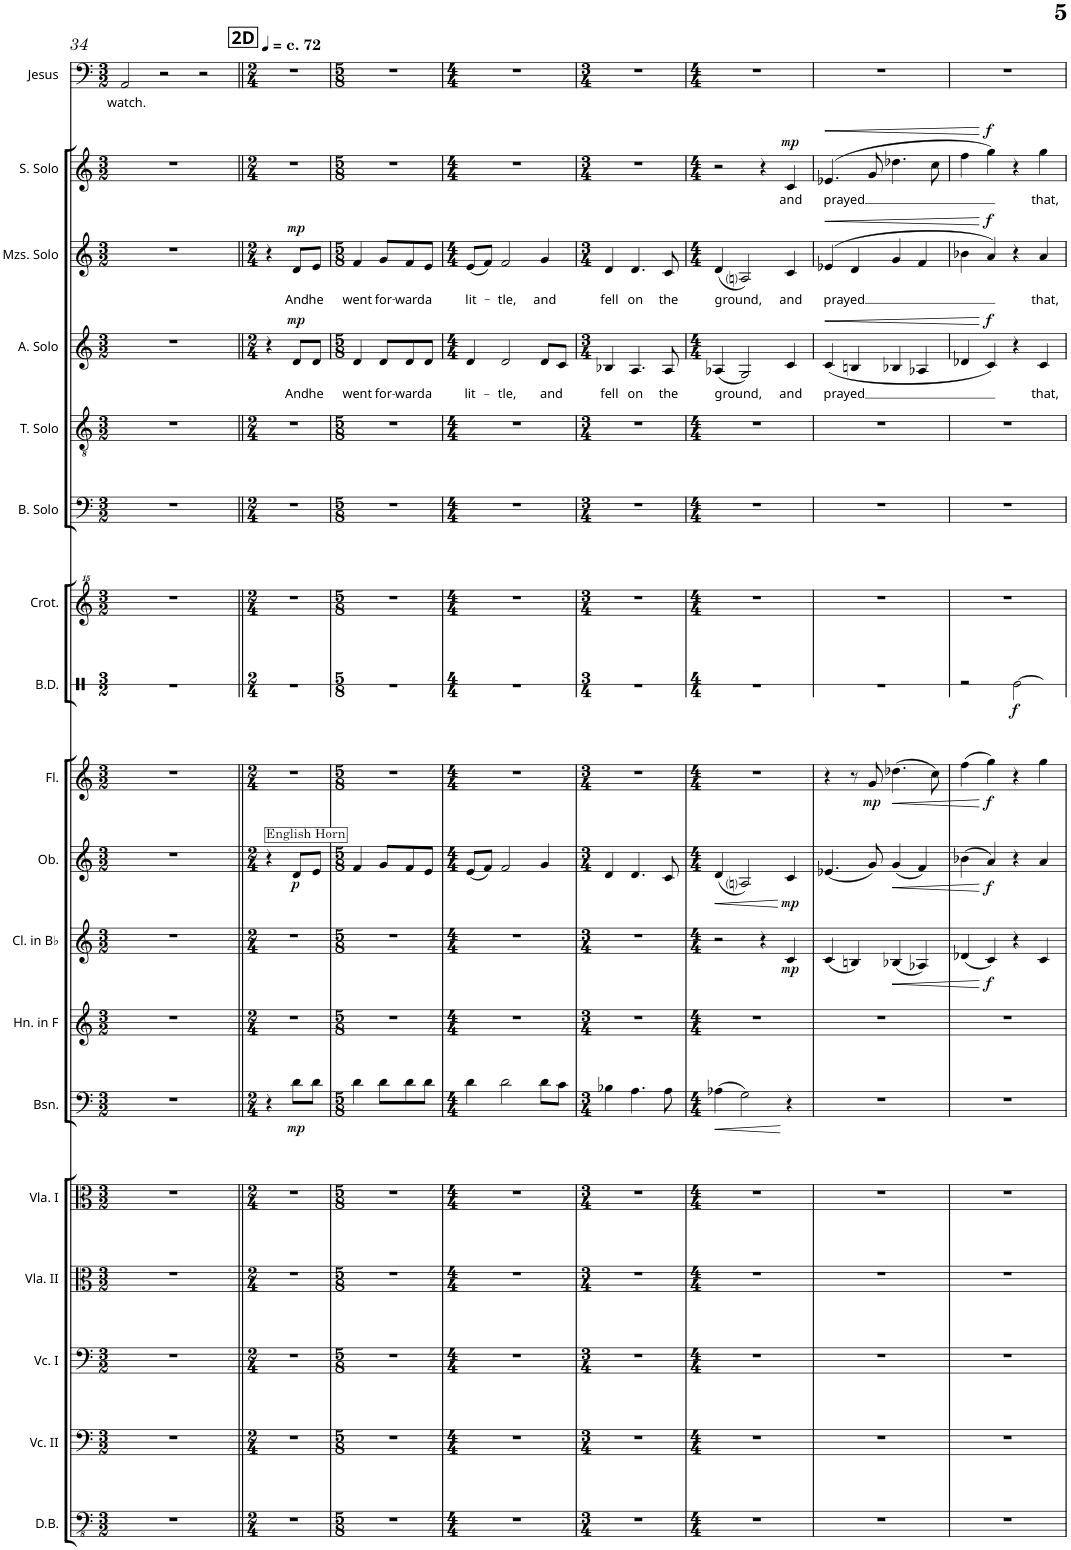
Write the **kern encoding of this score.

**kern	**kern	**kern	**kern	**kern	**kern	**dynam	**kern	**kern	**dynam	**kern	**dynam	**kern	**dynam	**kern	**dynam	**kern	**kern	**kern	**kern	**text	**dynam	**kern	**text	**dynam	**kern	**text	**dynam	**kern	**text
*part18	*part17	*part16	*part15	*part14	*part13	*part13	*part12	*part11	*part11	*part10	*part10	*part9	*part9	*part8	*part8	*part7	*part6	*part5	*part4	*part4	*part4	*part3	*part3	*part3	*part2	*part2	*part2	*part1	*part1
*staff18	*staff17	*staff16	*staff15	*staff14	*staff13	*staff13	*staff12	*staff11	*staff11	*staff10	*staff10	*staff9	*staff9	*staff8	*staff8	*staff7	*staff6	*staff5	*staff4	*staff4	*staff4	*staff3	*staff3	*staff3	*staff2	*staff2	*staff2	*staff1	*staff1
*I"Double Bass	*I"Violoncello II	*I"Violoncello I	*I"Viola II	*I"Viola I	*I"Bassoon	*	*I"Horn in F	*I"Clarinet in Bb	*	*I"Oboe	*	*I"Flute	*	*I"Bass Drum	*	*I"Crotales	*I"Bass Solo	*I"Tenor Solo	*I"Alto Solo	*	*	*I"Mezzo-soprano Solo	*	*	*I"Soprano Solo	*	*	*I"Jesus (Baritone Solo)	*
*I'D.B.	*I'Vc. II	*I'Vc. I	*I'Vla. II	*I'Vla. I	*I'Bsn.	*	*I'Hn. in F	*I'Cl. in Bb	*	*I'Ob.	*	*I'Fl.	*	*I'B.D.	*	*I'Crot.	*I'B. Solo	*I'T. Solo	*I'A. Solo	*	*	*I'Mzs. Solo	*	*	*I'S. Solo	*	*	*I'Jesus	*
!!LO:PB:g=z
*clefFv4	*clefF4	*clefF4	*clefC3	*clefC3	*clefF4	*	*clefG2	*clefG2	*	*clefG2	*	*clefG2	*	*clefX	*	*clefG^^2	*clefF4	*clefGv2	*clefG2	*	*	*clefG2	*	*	*clefG2	*	*	*clefF4	*
*Trd7c12	*	*	*	*	*	*	*Trd4c7	*Trd1c2	*	*	*	*	*	*	*	*	*	*	*	*	*	*	*	*	*	*	*	*	*
*k[]	*k[]	*k[]	*k[]	*k[]	*k[]	*	*k[]	*k[]	*	*k[]	*	*k[]	*	*k[]	*	*k[]	*k[]	*k[]	*k[]	*	*	*k[]	*	*	*k[]	*	*	*k[]	*
*M3/2	*M3/2	*M3/2	*M3/2	*M3/2	*M3/2	*	*M3/2	*M3/2	*	*M3/2	*	*M3/2	*	*M3/2	*	*M3/2	*M3/2	*M3/2	*M3/2	*	*	*M3/2	*	*	*M3/2	*	*	*M3/2	*
=34	=34	=34	=34	=34	=34	=34	=34	=34	=34	=34	=34	=34	=34	=34	=34	=34	=34	=34	=34	=34	=34	=34	=34	=34	=34	=34	=34	=34	=34
!	!	!	!	!	!	!	!	!	!	!	!	!	!	!	!	!	!	!	!	!	!	!	!	!	!	!	!	!	!LO:LY:b
1.r	1.r	1.r	1.r	1.r	1.r	.	1.r	1.r	.	1.r	.	1.r	.	1.r	.	1.r	1.r	1.r	1.r	.	.	1.r	.	.	1.r	.	.	2AA/	watch.
.	.	.	.	.	.	.	.	.	.	.	.	.	.	.	.	.	.	.	.	.	.	.	.	.	.	.	.	2r	.
.	.	.	.	.	.	.	.	.	.	.	.	.	.	.	.	.	.	.	.	.	.	.	.	.	.	.	.	2r	.
=35||	=35||	=35||	=35||	=35||	=35||	=35||	=35||	=35||	=35||	=35||	=35||	=35||	=35||	=35||	=35||	=35||	=35||	=35||	=35||	=35||	=35||	=35||	=35||	=35||	=35||	=35||	=35||	=35||	=35||
!!LO:REH:place=s1:a:B:cj:fs=14:t=2D
*	*	*	*	*	*	*	*	*	*	*k[]	*	*	*	*	*	*	*	*	*	*	*	*	*	*	*	*	*	*	*
*M2/4	*M2/4	*M2/4	*M2/4	*M2/4	*M2/4	*	*M2/4	*M2/4	*	*M2/4	*	*M2/4	*	*M2/4	*	*M2/4	*M2/4	*M2/4	*M2/4	*	*	*M2/4	*	*	*M2/4	*	*	*M2/4	*
!	!	!	!	!	!	!	!	!	!	!	!	!	!	!	!	!	!	!	!	!	!	!	!	!	!	!	!	!LO:TX:a:B:t=c. 72	!
!	!	!	!	!	!	!	!	!	!	!LO:TX:a:t=English Horn	!	!	!	!	!	!	!	!	!	!	!	!	!	!	!	!	!	!	!
2r	2r	2r	2r	2r	4r	.	2r	2r	.	4r	.	2r	.	2r	.	2r	2r	2r	4r	.	.	4r	.	.	2r	.	.	2r	.
!	!	!	!	!	!	!LO:DY:b	!	!	!	!	!LO:DY:b	!	!	!	!	!	!	!	!	!LO:LY:b	!LO:DY:a	!	!LO:LY:b	!LO:DY:a	!	!	!	!	!
.	.	.	.	.	8d\L	mp	.	.	.	8d/L	p	.	.	.	.	.	.	.	8d/L	And	mp	8d/L	And	mp	.	.	.	.	.
!	!	!	!	!	!	!	!	!	!	!	!	!	!	!	!	!	!	!	!	!LO:LY:b	!	!	!LO:LY:b	!	!	!	!	!	!
.	.	.	.	.	8d\J	.	.	.	.	8e/J	.	.	.	.	.	.	.	.	8d/J	he	.	8e/J	he	.	.	.	.	.	.
=36	=36	=36	=36	=36	=36	=36	=36	=36	=36	=36	=36	=36	=36	=36	=36	=36	=36	=36	=36	=36	=36	=36	=36	=36	=36	=36	=36	=36	=36
*M5/8	*M5/8	*M5/8	*M5/8	*M5/8	*M5/8	*	*M5/8	*M5/8	*	*M5/8	*	*M5/8	*	*M5/8	*	*M5/8	*M5/8	*M5/8	*M5/8	*	*	*M5/8	*	*	*M5/8	*	*	*M5/8	*
!	!	!	!	!	!	!	!	!	!	!	!	!	!	!	!	!	!	!	!	!LO:LY:b	!	!	!LO:LY:b	!	!	!	!	!	!
8%5r	8%5r	8%5r	8%5r	8%5r	4d\	.	8%5r	8%5r	.	4f/	.	8%5r	.	8%5r	.	8%5r	8%5r	8%5r	4d/	went	.	4f/	went	.	8%5r	.	.	8%5r	.
!	!	!	!	!	!	!	!	!	!	!	!	!	!	!	!	!	!	!	!	!LO:LY:b	!	!	!LO:LY:b	!	!	!	!	!	!
.	.	.	.	.	8d\L	.	.	.	.	8g/L	.	.	.	.	.	.	.	.	8d/L	for-	.	8g/L	for-	.	.	.	.	.	.
!	!	!	!	!	!	!	!	!	!	!	!	!	!	!	!	!	!	!	!	!LO:LY:b	!	!	!LO:LY:b	!	!	!	!	!	!
.	.	.	.	.	8d\	.	.	.	.	8f/	.	.	.	.	.	.	.	.	8d/	-ward	.	8f/	-ward	.	.	.	.	.	.
!	!	!	!	!	!	!	!	!	!	!	!	!	!	!	!	!	!	!	!	!LO:LY:b	!	!	!LO:LY:b	!	!	!	!	!	!
.	.	.	.	.	8d\J	.	.	.	.	8e/J	.	.	.	.	.	.	.	.	8d/J	a	.	8e/J	a	.	.	.	.	.	.
=37	=37	=37	=37	=37	=37	=37	=37	=37	=37	=37	=37	=37	=37	=37	=37	=37	=37	=37	=37	=37	=37	=37	=37	=37	=37	=37	=37	=37	=37
*M4/4	*M4/4	*M4/4	*M4/4	*M4/4	*M4/4	*	*M4/4	*M4/4	*	*M4/4	*	*M4/4	*	*M4/4	*	*M4/4	*M4/4	*M4/4	*M4/4	*	*	*M4/4	*	*	*M4/4	*	*	*M4/4	*
!	!	!	!	!	!	!	!	!	!	!	!	!	!	!	!	!	!	!	!	!LO:LY:b	!	!	!LO:LY:b	!	!	!	!	!	!
1r	1r	1r	1r	1r	4d\	.	1r	1r	.	(8e/L	.	1r	.	1r	.	1r	1r	1r	4d/	lit-	.	(8e/L	lit-	.	1r	.	.	1r	.
.	.	.	.	.	.	.	.	.	.	8f/J)	.	.	.	.	.	.	.	.	.	.	.	8f/J)	.	.	.	.	.	.	.
!	!	!	!	!	!	!	!	!	!	!	!	!	!	!	!	!	!	!	!	!LO:LY:b	!	!	!LO:LY:b	!	!	!	!	!	!
.	.	.	.	.	2d\	.	.	.	.	2f/	.	.	.	.	.	.	.	.	2d/	-tle,	.	2f/	-tle,	.	.	.	.	.	.
!	!	!	!	!	!	!	!	!	!	!	!	!	!	!	!	!	!	!	!	!LO:LY:b	!	!	!LO:LY:b	!	!	!	!	!	!
.	.	.	.	.	8d\L	.	.	.	.	4g/	.	.	.	.	.	.	.	.	8d/L	and	.	4g/	and	.	.	.	.	.	.
.	.	.	.	.	8c\J	.	.	.	.	.	.	.	.	.	.	.	.	.	8c/J	.	.	.	.	.	.	.	.	.	.
=38	=38	=38	=38	=38	=38	=38	=38	=38	=38	=38	=38	=38	=38	=38	=38	=38	=38	=38	=38	=38	=38	=38	=38	=38	=38	=38	=38	=38	=38
*M3/4	*M3/4	*M3/4	*M3/4	*M3/4	*M3/4	*	*M3/4	*M3/4	*	*M3/4	*	*M3/4	*	*M3/4	*	*M3/4	*M3/4	*M3/4	*M3/4	*	*	*M3/4	*	*	*M3/4	*	*	*M3/4	*
!	!	!	!	!	!	!	!	!	!	!	!	!	!	!	!	!	!	!	!	!LO:LY:b	!	!	!LO:LY:b	!	!	!	!	!	!
2.r	2.r	2.r	2.r	2.r	4B-X\	.	2.r	2.r	.	4d/	.	2.r	.	2.r	.	2.r	2.r	2.r	4B-X/	fell	.	4d/	fell	.	2.r	.	.	2.r	.
!	!	!	!	!	!	!	!	!	!	!	!	!	!	!	!	!	!	!	!	!LO:LY:b	!	!	!LO:LY:b	!	!	!	!	!	!
.	.	.	.	.	4.A\	.	.	.	.	4.d/	.	.	.	.	.	.	.	.	4.A/	on	.	4.d/	on	.	.	.	.	.	.
!	!	!	!	!	!	!	!	!	!	!	!	!	!	!	!	!	!	!	!	!LO:LY:b	!	!	!LO:LY:b	!	!	!	!	!	!
.	.	.	.	.	8A\	.	.	.	.	8c/	.	.	.	.	.	.	.	.	8A/	the	.	8c/	the	.	.	.	.	.	.
=39	=39	=39	=39	=39	=39	=39	=39	=39	=39	=39	=39	=39	=39	=39	=39	=39	=39	=39	=39	=39	=39	=39	=39	=39	=39	=39	=39	=39	=39
*M4/4	*M4/4	*M4/4	*M4/4	*M4/4	*M4/4	*	*M4/4	*M4/4	*	*M4/4	*	*M4/4	*	*M4/4	*	*M4/4	*M4/4	*M4/4	*M4/4	*	*	*M4/4	*	*	*M4/4	*	*	*M4/4	*
!	!	!	!	!	!	!LO:HP:b	!	!	!	!	!LO:HP:b	!	!	!	!	!	!	!	!	!LO:LY:b	!	!	!LO:LY:b	!	!	!	!	!	!
1r	1r	1r	1r	1r	(4A-X\	<	1r	2r	.	(4d/	<	1r	.	1r	.	1r	1r	1r	(4A-X/	ground,	.	(4d/	ground,	.	2r	.	.	1r	.
.	.	.	.	.	2G\)	.	.	.	.	2Ani/)	.	.	.	.	.	.	.	.	2G/)	.	.	2Ani/)	.	.	.	.	.	.	.
.	.	.	.	.	.	.	.	4r	.	.	.	.	.	.	.	.	.	.	.	.	.	.	.	.	4r	.	.	.	.
!	!	!	!	!	!	!	!	!	!LO:DY:b	!	!LO:DY:n=1:b	!	!	!	!	!	!	!	!	!LO:LY:b	!	!	!LO:LY:b	!	!	!LO:LY:b	!LO:DY:a	!	!
.	.	.	.	.	4r	[	.	4c/	mp	4c/	[ mp	.	.	.	.	.	.	.	4c/	and	.	4c/	and	.	4c/	and	mp	.	.
=40	=40	=40	=40	=40	=40	=40	=40	=40	=40	=40	=40	=40	=40	=40	=40	=40	=40	=40	=40	=40	=40	=40	=40	=40	=40	=40	=40	=40	=40
!	!	!	!	!	!	!	!	!	!	!	!	!	!	!	!	!	!	!	!	!LO:LY:b	!LO:HP:b	!	!LO:LY:b	!LO:HP:b	!	!LO:LY:b	!LO:HP:b	!	!
1r	1r	1r	1r	1r	1r	.	1r	(4c/	.	(4.e-X/	.	4r	.	1r	.	1r	1r	1r	(4c/	prayed	<	(4e-X/	prayed	<	(4.e-X/	prayed	<	1r	.
.	.	.	.	.	.	.	.	4Bn/)	.	.	.	8r	.	.	.	.	.	.	4Bn/	.	.	4d/	.	.	.	.	.	.	.
!	!	!	!	!	!	!	!	!	!	!	!	!	!LO:DY:b	!	!	!	!	!	!	!	!	!	!	!	!	!	!	!	!
.	.	.	.	.	.	.	.	.	.	8g/)	.	8g/	mp	.	.	.	.	.	.	.	.	.	.	.	8g/	.	.	.	.
!	!	!	!	!	!	!	!	!	!LO:HP:b	!	!LO:HP:b	!	!LO:HP:b	!	!	!	!	!	!	!	!	!	!	!	!	!	!	!	!
.	.	.	.	.	.	.	.	(4B-X/	<	(4g/	<	(4.dd-X\	<	.	.	.	.	.	4B-X/	.	.	4g/	.	.	4.dd-X\	.	.	.	.
.	.	.	.	.	.	.	.	4A-X/)	.	4f/)	.	.	.	.	.	.	.	.	4A-X/	.	.	4f/	.	.	.	.	.	.	.
.	.	.	.	.	.	.	.	.	.	.	.	8cc\)	.	.	.	.	.	.	.	.	.	.	.	.	8cc\	.	.	.	.
=41	=41	=41	=41	=41	=41	=41	=41	=41	=41	=41	=41	=41	=41	=41	=41	=41	=41	=41	=41	=41	=41	=41	=41	=41	=41	=41	=41	=41	=41
1r	1r	1r	1r	1r	1r	.	1r	(4d-X/	.	(4b-X\	.	(4ff\	.	2r	.	1r	1r	1r	4d-X/	.	.	4b-X\	.	.	4ff\	.	.	1r	.
!	!	!	!	!	!	!	!	!	!LO:DY:n=1:b	!	!LO:DY:n=1:b	!	!LO:DY:n=1:b	!	!	!	!	!	!	!	!LO:DY:n=1:a	!	!	!LO:DY:n=1:a	!	!	!LO:DY:n=1:a	!	!
.	.	.	.	.	.	.	.	4c/)	[ f	4a/)	[ f	4gg\)	[ f	.	.	.	.	.	4c/)	.	[ f	4a/)	.	[ f	4gg\)	.	[ f	.	.
!	!	!	!	!	!	!	!	!	!	!	!	!	!	!LO:N:head=open	!LO:DY:b	!	!	!	!	!	!	!	!	!	!	!	!	!	!
.	.	.	.	.	.	.	.	4r	.	4r	.	4r	.	[4Re\	f	.	.	.	4r	.	.	4r	.	.	4r	.	.	.	.
!	!	!	!	!	!	!	!	!	!	!	!	!	!	!	!	!	!	!	!	!LO:LY:b	!	!	!LO:LY:b	!	!	!LO:LY:b	!	!	!
.	.	.	.	.	.	.	.	4c/	.	4a/	.	4gg\	.	4Re]	.	.	.	.	4c/	that,	.	4a/	that,	.	4gg\	that,	.	.	.
=	=	=	=	=	=	=	=	=	=	=	=	=	=	=	=	=	=	=	=	=	=	=	=	=	=	=	=	=	=
*-	*-	*-	*-	*-	*-	*-	*-	*-	*-	*-	*-	*-	*-	*-	*-	*-	*-	*-	*-	*-	*-	*-	*-	*-	*-	*-	*-	*-	*-
